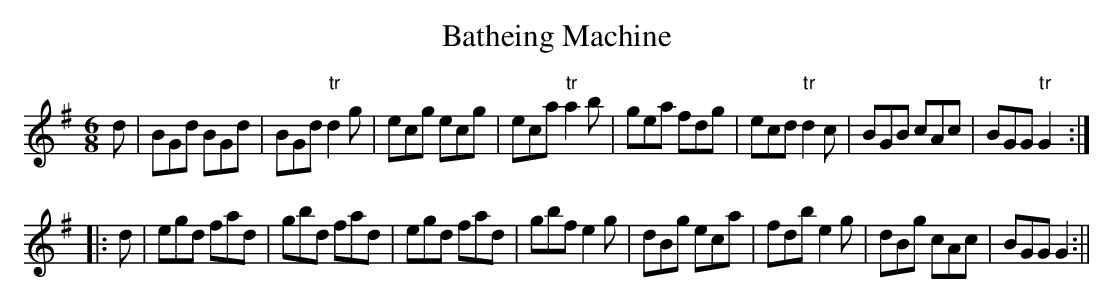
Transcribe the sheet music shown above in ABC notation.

X:1
T:Batheing Machine
M:6/8
L:1/8
K:G
d|BGd BGd|BGd "tr"d2g|ecg ecg|eca "tr"a2b|gea fdg|ecd "tr"d2c|BGB cAc|BGG "tr"G2:|
|:d|egd fad|gbd fad|egd fad|gbf e2g|dBg eca|fdb e2g|dBg cAc|BGG G2:||
